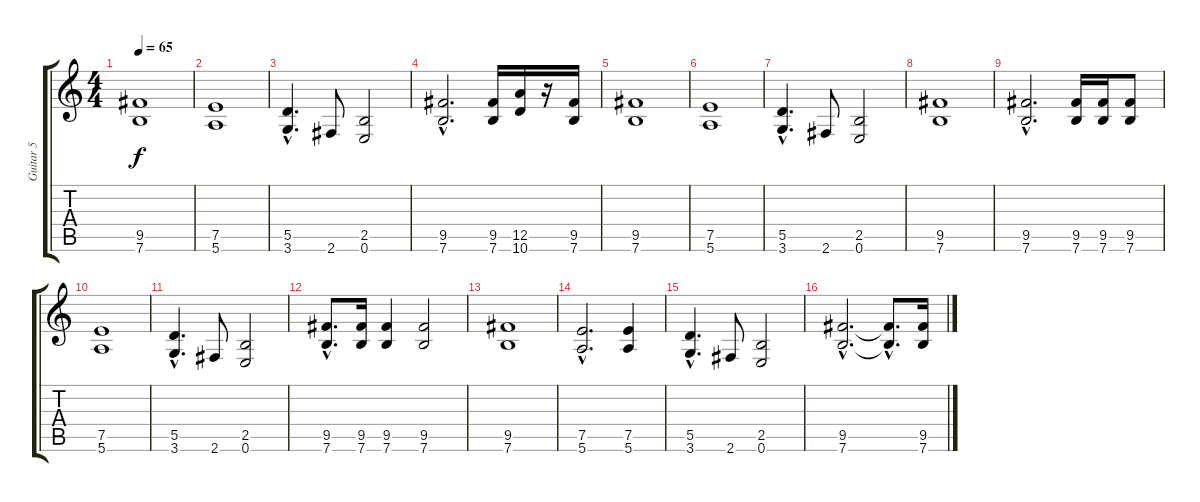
\track ("Guitar 5" "Guitar 5") {instrument overdrivenguitar}
\staff {score tabs}
\tuning (E4 B3 G3 D3 A2 E2) {hide}
\ts (4 4)
\tempo 65
\clef g2
\ks c
(9.5 7.6).1{dy f} |
(7.5 5.6).1 |
(5.5{hac} 3.6{hac}).4{d} 2.6.8 (2.5 0.6).2 |
(9.5{hac} 7.6{hac}).2{d} (9.5 7.6).16 (12.5 10.6).16 r.16 (9.5 7.6).16 |
(9.5 7.6).1 |
(7.5 5.6).1 |
(5.5{hac} 3.6{hac}).4{d} 2.6.8 (2.5 0.6).2 |
(9.5 7.6).1 |
(9.5{hac} 7.6{hac}).2{d} (9.5 7.6).16 (9.5 7.6).16 (9.5 7.6).8 |
(7.5 5.6).1 |
(5.5{hac} 3.6{hac}).4{d} 2.6.8 (2.5 0.6).2 |
(9.5{hac} 7.6{hac}).8{d} (9.5 7.6).16 (9.5 7.6).4 (9.5 7.6).2 |
(9.5 7.6).1 |
(7.5{hac} 5.6{hac}).2{d} (7.5 5.6).4 |
(5.5{hac} 3.6{hac}).4{d} 2.6.8 (2.5 0.6).2 |
(9.5{hac} 7.6{hac}).2{d} (9.5{hac t} 7.6{hac t}).8{d} (9.5 7.6).16
